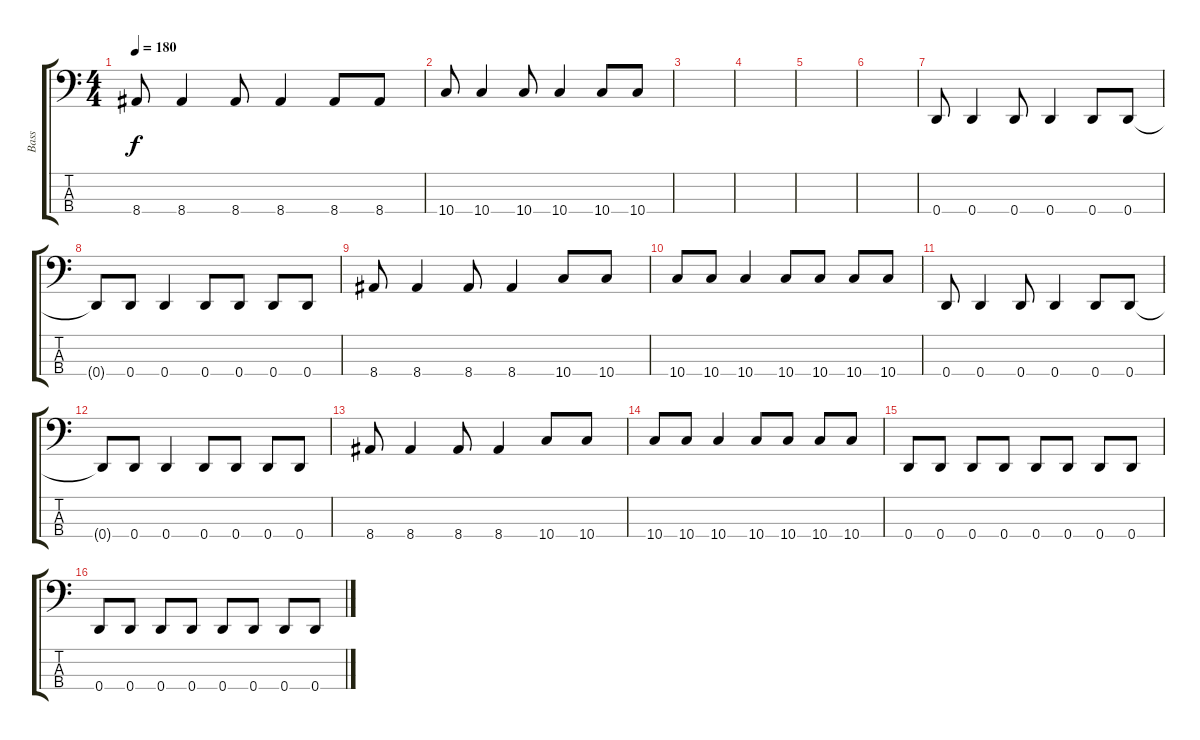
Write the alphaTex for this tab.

\track ("Bass" "Bass") {instrument electricbasspick}
\staff {score tabs}
\tuning (G2 D2 A1 D1) {hide}
\ts (4 4)
\tempo 180
\clef f4
\ks c
8.4.8{dy f} 8.4.4 8.4.8 8.4.4 8.4.8 8.4.8 |
10.4.8 10.4.4 10.4.8 10.4.4 10.4.8 10.4.8 |
|
|
|
|
0.4.8 0.4.4 0.4.8 0.4.4 0.4.8 0.4.8 |
0.4{t}.8 0.4.8 0.4.4 0.4.8 0.4.8 0.4.8 0.4.8 |
8.4.8 8.4.4 8.4.8 8.4.4 10.4.8 10.4.8 |
10.4.8 10.4.8 10.4.4 10.4.8 10.4.8 10.4.8 10.4.8 |
0.4.8 0.4.4 0.4.8 0.4.4 0.4.8 0.4.8 |
0.4{t}.8 0.4.8 0.4.4 0.4.8 0.4.8 0.4.8 0.4.8 |
8.4.8 8.4.4 8.4.8 8.4.4 10.4.8 10.4.8 |
10.4.8 10.4.8 10.4.4 10.4.8 10.4.8 10.4.8 10.4.8 |
0.4.8 0.4.8 0.4.8 0.4.8 0.4.8 0.4.8 0.4.8 0.4.8 |
0.4.8 0.4.8 0.4.8 0.4.8 0.4.8 0.4.8 0.4.8 0.4.8
